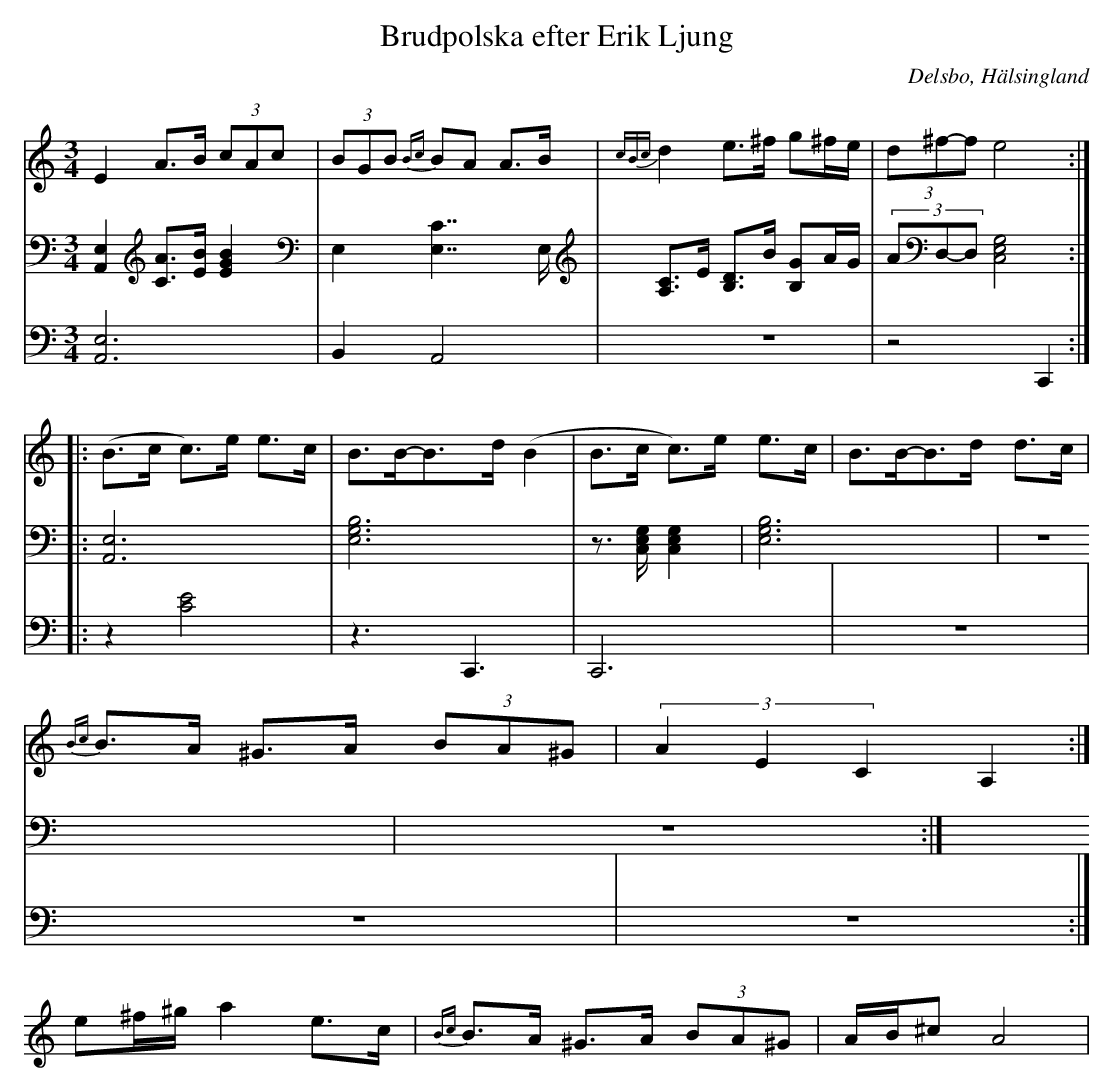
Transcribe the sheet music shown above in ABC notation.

X:1
T: Brudpolska efter Erik Ljung
Q: 105
O: Delsbo, Hälsingland
M: 3/4
L: 1/8
K: Am
V:1
V:2
V:3 Merge
V:1
E2 A>B (3cAc| (3BGB {Bc}BA A>B|{cBc}d2 e>^f g^f/e/|(3d^f-f e4 :|
|:(B>c c)>e e>c|B>B-B>d (B2|B>c c)>e e>c|B>B-B>d d>c|
{Bc}B>A ^G>A (3BA^G|(3A2E2C2 A,2:|
e^f/^g/ a2 e>c|{Bc}B>A ^G>A (3BA^G|A/B/^c A4|
V:2
[A,,2E,2] [AC]>[BE] [B2E2G2]|E,2 [C7/2E,7/2]E,/|[A,C]>E [B,D]>B [B,G]A/G/|(3AD,-D, [E,4G,4C,4]:|
|:[A,,6E,6]|[E,6G,6B,6]|z>[E,G,C,] [E,2G,2C,2]|[E,6G,6B,6]|
z6|z6:|
V:3
[A,,6E,6]|B,,2 A,,4|z6|z4 C,,2:|
|:z2 [C4E4]|z3C,,3|C,,6|z6|
z6|z6:|
